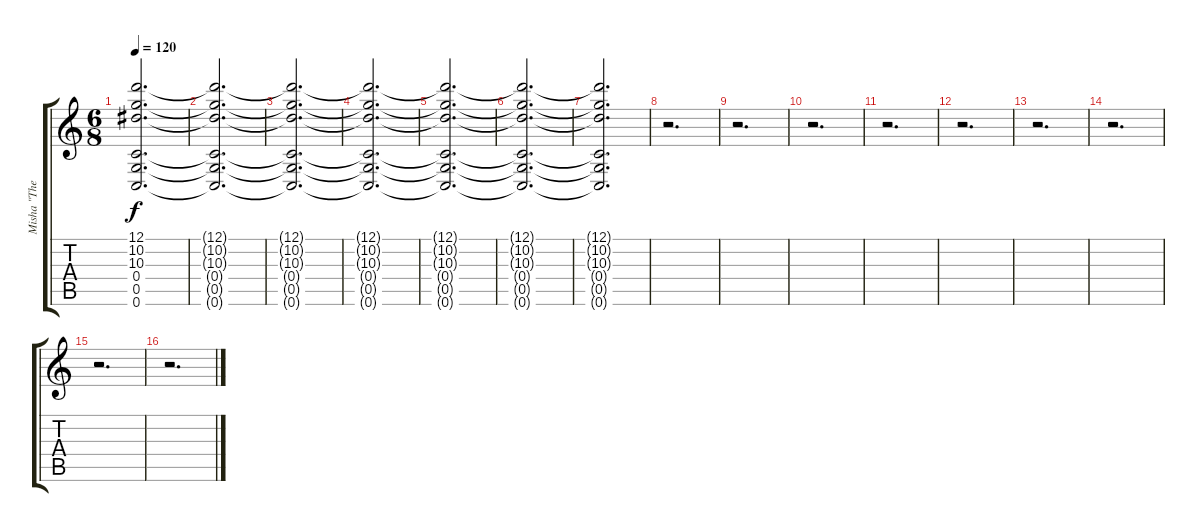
\track ("Misha \"The Electric Lightbulb\" Mansoor" "Misha \"The") {instrument distortionguitar}
\staff {score tabs}
\tuning (D4 A3 F3 C3 G2 C2) {hide}
\ts (6 8)
\tempo 120
\clef g2
\ks c
(12.1{t} 10.2{t} 10.3{t} 0.4{t} 0.5{t} 0.6{t}).2{d dy f} |
(12.1{t} 10.2{t} 10.3{t} 0.4{t} 0.5{t} 0.6{t}).2{d} |
(12.1{t} 10.2{t} 10.3{t} 0.4{t} 0.5{t} 0.6{t}).2{d} |
(12.1{t} 10.2{t} 10.3{t} 0.4{t} 0.5{t} 0.6{t}).2{d volume 0} |
(12.1{t} 10.2{t} 10.3{t} 0.4{t} 0.5{t} 0.6{t}).2{d} |
(12.1{t} 10.2{t} 10.3{t} 0.4{t} 0.5{t} 0.6{t}).2{d} |
(12.1{t} 10.2{t} 10.3{t} 0.4{t} 0.5{t} 0.6{t}).2{d} |
r.2{d} |
r.2{d} |
r.2{d} |
r.2{d} |
r.2{d} |
r.2{d} |
r.2{d} |
r.2{d} |
r.2{d}
